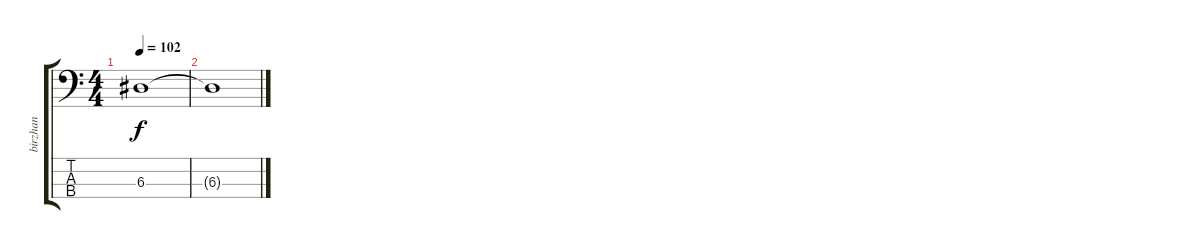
\track ("birzhan" "birzhan") {instrument electricbassfinger}
\staff {score tabs}
\tuning (G2 D2 A1 E1) {hide}
\ts (4 4)
\tempo 102
\clef f4
\ks c
6.3.1{dy f} |
6.3{t}.1
